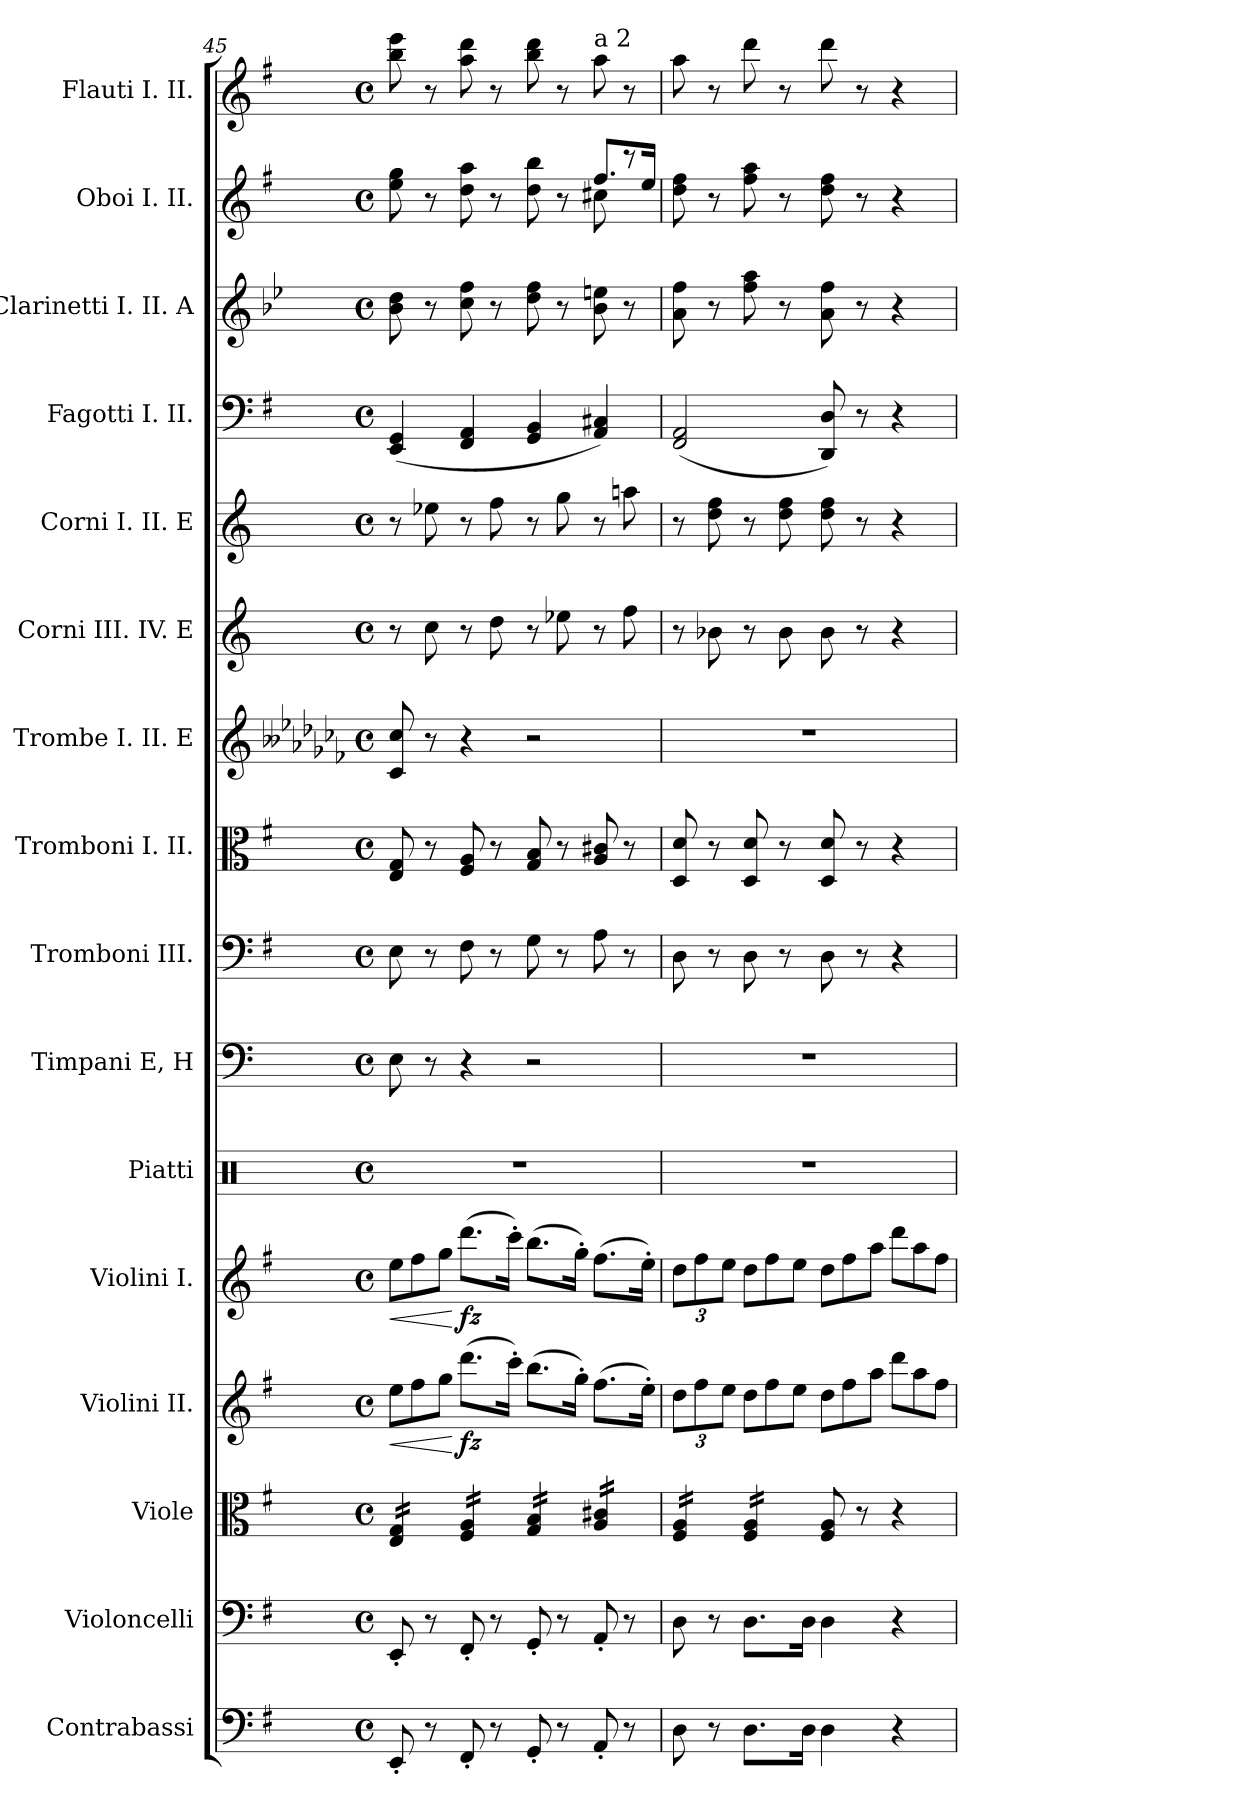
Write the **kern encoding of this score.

**kern	**kern	**kern	**kern	**dynam	**kern	**dynam	**kern	**kern	**kern	**kern	**kern	**kern	**kern	**kern	**kern	**kern	**kern
*part16	*part15	*part14	*part13	*part13	*part12	*part12	*part11	*part10	*part9	*part8	*part7	*part6	*part5	*part4	*part3	*part2	*part1
*staff16	*staff15	*staff14	*staff13	*staff13	*staff12	*staff12	*staff11	*staff10	*staff9	*staff8	*staff7	*staff6	*staff5	*staff4	*staff3	*staff2	*staff1
*I"Contrabassi	*I"Violoncelli	*I"Viole	*I"Violini II.	*	*I"Violini I.	*	*I"Piatti	*I"Timpani E, H	*I"Tromboni III.	*I"Tromboni I. II.	*I"Trombe I. II. E	*I"Corni III. IV. E	*I"Corni I. II. E	*I"Fagotti I. II.	*I"Clarinetti I. II. A	*I"Oboi I. II.	*I"Flauti I. II.
*I'Cb.	*I'Vcl.	*I'Vle	*I'Viol. II.	*	*I'Viol. I.	*	*I'Piatti	*I'Timp.	*I'Trbni. III.	*I'Trbni. I. II.	*I'Trbe. I. II.	*I'Cor. III. IV. E	*I'Cor. I. II. E	*I'Fag. I. II.	*I'Cl. I. II.	*I'Ob. I. II.	*I'Fl. I. II.
*clefF4	*clefF4	*clefC3	*clefG2	*	*clefG2	*	*clefX	*clefF4	*clefF4	*clefC3	*clefG2	*clefG2	*clefG2	*clefF4	*clefG2	*clefG2	*clefG2
*ITrd7c12	*	*	*	*	*	*	*	*	*	*	*ITrd-3c-4	*ITrd5c8	*ITrd5c8	*	*ITrd2c3	*	*
*k[f#]	*k[f#]	*k[f#]	*k[f#]	*	*k[f#]	*	*k[]	*k[]	*k[f#]	*k[f#]	*k[b--e-a-d-g-c-f-]	*k[f#c#g#d#]	*k[f#c#g#d#]	*k[f#]	*k[f#]	*k[f#]	*k[f#]
*M4/4	*M4/4	*M4/4	*M4/4	*	*M4/4	*	*M4/4	*M4/4	*M4/4	*M4/4	*M4/4	*M4/4	*M4/4	*M4/4	*M4/4	*M4/4	*M4/4
*met(c)	*met(c)	*met(c)	*met(c)	*	*met(c)	*	*met(c)	*met(c)	*met(c)	*met(c)	*met(c)	*met(c)	*met(c)	*met(c)	*met(c)	*met(c)	*met(c)
*	*	*	*Xtuplet	*	*	*	*	*	*	*	*	*	*	*	*	*	*
=45	=45	=45	=45	=45	=45	=45	=45	=45	=45	=45	=45	=45	=45	=45	=45	=45	=45
!	!	!	!	!LO:HP:b	!	!	!	!	!	!	!	!	!	!	!	!	!
*	*	*	*	*	*Xtuplet	*	*	*	*	*	*	*	*	*	*	*	*
!	!	!	!	!	!	!LO:HP:b	!	!	!	!	!	!	!	!	!	!	!
*	*	*	*	*	*	*	*	*	*	*	*	*	*	*	*	*^	*
*	*	*tremolo	*	*	*	*	*	*	*	*	*	*	*	*	*	*	*	*
8EEE'/	8EE'/	16E/ 16G/LL	12ee\L	<	12ee\L	<	1r	8E\	8E\	8E/ 8G/	8f-/ 8ff-/	8r	8r	(4EE/ 4GG/	8g\ 8b\	8ee\ 8gg\	4ryy	8bb\ 8eee\
.	.	16E/ 16G/	.	.	.	.	.	.	.	.	.	.	.	.	.	.	.	.
.	.	.	12ff#\	.	12ff#\	.	.	.	.	.	.	.	.	.	.	.	.	.
8r	8r	16E/ 16G/	.	.	.	.	.	8r	8r	8r	8r	8e\	8gn\	.	8r	8r	.	8r
.	.	.	12gg\J	.	12gg\J	.	.	.	.	.	.	.	.	.	.	.	.	.
.	.	16E/ 16G/JJ	.	.	.	.	.	.	.	.	.	.	.	.	.	.	.	.
!	!	!	!	!LO:DY:n=1:b	!	!LO:DY:n=1:b	!	!	!	!	!	!	!	!	!	!	!	!
8FFF#'/	8FF#'/	16F#/ 16A/LL	(8.ddd\L	[ fz	(8.ddd\L	[ fz	.	4r	8F#\	8F#/ 8A/	4r	8r	8r	4FF#/ 4AA/	8a\ 8dd\	8dd\ 8aa\	4ryy	8aa\ 8ddd\
.	.	16F#/ 16A/	.	.	.	.	.	.	.	.	.	.	.	.	.	.	.	.
8r	8r	16F#/ 16A/	.	.	.	.	.	.	8r	8r	.	8f#\	8a\	.	8r	8r	.	8r
.	.	16F#/ 16A/JJ	16ccc'\Jk)	.	16ccc'\Jk)	.	.	.	.	.	.	.	.	.	.	.	.	.
8GGG'/	8GG'/	16G/ 16B/LL	(8.bb\L	.	(8.bb\L	.	.	2r	8G\	8G/ 8B/	2r	8r	8r	4GG/ 4BB/	8b\ 8dd\	8dd\ 8bb\	4ryy	8bb\ 8ddd\
.	.	16G/ 16B/	.	.	.	.	.	.	.	.	.	.	.	.	.	.	.	.
8r	8r	16G/ 16B/	.	.	.	.	.	.	8r	8r	.	8gn\	8b\	.	8r	8r	.	8r
.	.	16G/ 16B/JJ	16gg'\Jk)	.	16gg'\Jk)	.	.	.	.	.	.	.	.	.	.	.	.	.
!	!	!	!	!	!	!	!	!	!	!	!	!	!	!	!	!	!	!LO:TX:a:t=a 2
8AAA'/	8AA'/	16A/ 16c#X/LL	(8.ff#\L	.	(8.ff#\L	.	.	.	8A\	8A/ 8c#X/	.	8r	8r	4AA/ 4C#X/)	8g\ 8cc#X\	8cc#X\	8.ff#/L	8aa\
.	.	16A/ 16c#X/	.	.	.	.	.	.	.	.	.	.	.	.	.	.	.	.
8r	8r	16A/ 16c#X/	.	.	.	.	.	.	8r	8r	.	8a\	8cc#X\	.	8r	8r	.	8r
.	.	16A/ 16c#X/JJ	16ee'\Jk)	.	16ee'\Jk)	.	.	.	.	.	.	.	.	.	.	.	16ee/Jk	.
*	*	*	*	*	*	*	*	*	*	*	*	*	*	*	*	*v	*v	*
=46	=46	=46	=46	=46	=46	=46	=46	=46	=46	=46	=46	=46	=46	=46	=46	=46	=46
*	*	*	*tuplet	*	*	*	*	*	*	*	*	*	*	*	*	*	*
*	*	*	*Xbrackettup	*	*tuplet	*	*	*	*	*	*	*	*	*	*	*	*
*	*	*	*	*	*Xbrackettup	*	*	*	*	*	*	*	*	*	*	*	*
8DD\	8D\	16F#/ 16A/LL	12dd\L	.	12dd\L	.	1r	1r	8D\	8D/ 8d/	1r	8r	8r	(2FF#/ 2AA/	8f#\ 8dd\	8dd\ 8ff#\	8aa\
.	.	16F#/ 16A/	.	.	.	.	.	.	.	.	.	.	.	.	.	.	.
.	.	.	12ff#\	.	12ff#\	.	.	.	.	.	.	.	.	.	.	.	.
8r	8r	16F#/ 16A/	.	.	.	.	.	.	8r	8r	.	8dn\	8f#\ 8a\	.	8r	8r	8r
.	.	.	12ee\J	.	12ee\J	.	.	.	.	.	.	.	.	.	.	.	.
.	.	16F#/ 16A/JJ	.	.	.	.	.	.	.	.	.	.	.	.	.	.	.
*	*	*	*Xtuplet	*	*Xtuplet	*	*	*	*	*	*	*	*	*	*	*	*
8.DD\L	8.D\L	16F#/ 16A/LL	12dd\L	.	12dd\L	.	.	.	8D\	8D/ 8d/	.	8r	8r	.	8dd\ 8ff#\	8ff#\ 8aa\	8ddd\
.	.	16F#/ 16A/	.	.	.	.	.	.	.	.	.	.	.	.	.	.	.
.	.	.	12ff#\	.	12ff#\	.	.	.	.	.	.	.	.	.	.	.	.
.	.	16F#/ 16A/	.	.	.	.	.	.	8r	8r	.	8d\	8f#\ 8a\	.	8r	8r	8r
.	.	.	12ee\J	.	12ee\J	.	.	.	.	.	.	.	.	.	.	.	.
16DD\Jk	16D\Jk	16F#/ 16A/JJ	.	.	.	.	.	.	.	.	.	.	.	.	.	.	.
*	*	*Xtremolo	*	*	*	*	*	*	*	*	*	*	*	*	*	*	*
4DD\	4D\	8F#/ 8A/	12dd\L	.	12dd\L	.	.	.	8D\	8D/ 8d/	.	8d\	8f#\ 8a\	8DD/ 8D/)	8f#\ 8dd\	8dd\ 8ff#\	8ddd\
.	.	.	12ff#\	.	12ff#\	.	.	.	.	.	.	.	.	.	.	.	.
.	.	8r	.	.	.	.	.	.	8r	8r	.	8r	8r	8r	8r	8r	8r
.	.	.	12aa\J	.	12aa\J	.	.	.	.	.	.	.	.	.	.	.	.
4r	4r	4r	12ddd\L	.	12ddd\L	.	.	.	4r	4r	.	4r	4r	4r	4r	4r	4r
.	.	.	12aa\	.	12aa\	.	.	.	.	.	.	.	.	.	.	.	.
.	.	.	12ff#\J	.	12ff#\J	.	.	.	.	.	.	.	.	.	.	.	.
=	=	=	=	=	=	=	=	=	=	=	=	=	=	=	=	=	=
*-	*-	*-	*-	*-	*-	*-	*-	*-	*-	*-	*-	*-	*-	*-	*-	*-	*-
